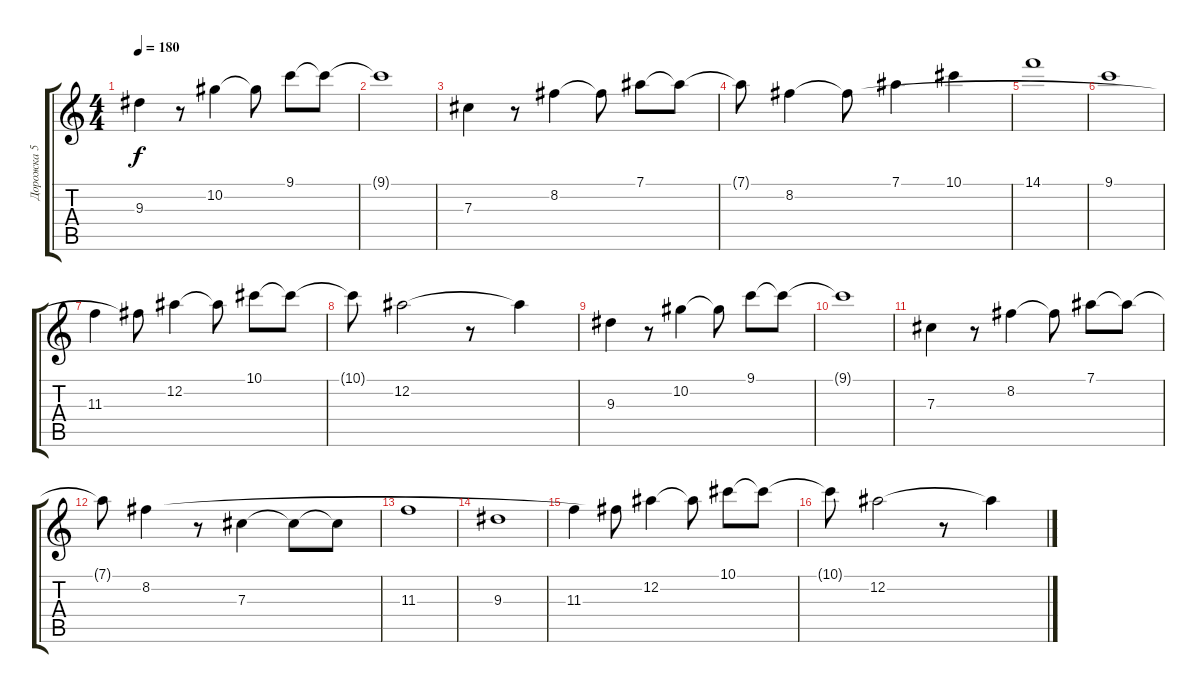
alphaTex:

\track ("Дорожка 5" "Дорожка 5") {instrument distortionguitar}
\staff {score tabs}
\tuning (Eb4 Bb3 Gb3 Db3 Ab2 Eb2) {hide}
\ts (4 4)
\tempo 180
\clef g2
\ks c
9.3.4{dy f} r.8 10.2.4 10.2{t}.8 9.1.8 9.1{t}.8 |
9.1{t}.1 |
7.3.4 r.8 8.2.4 8.2{t}.8 7.1.8 7.1{t}.8 |
7.1{t}.8 8.2.4 8.2{t}.8 7.1.4 10.1.4 |
14.1.1 |
9.1.1 |
11.3.4 8.2{t}.8 12.2.4 12.2{t}.8 10.1.8 10.1{t}.8 |
10.1{t}.8 12.2.2 r.8 12.2{t}.4 |
9.3.4 r.8 10.2.4 10.2{t}.8 9.1.8 9.1{t}.8 |
9.1{t}.1 |
7.3.4 r.8 8.2.4 8.2{t}.8 7.1.8 7.1{t}.8 |
7.1{t}.8 8.2.4 r.8 7.3.4 7.3{t}.8 7.3{t}.8 |
11.3.1 |
9.3.1 |
11.3.4 8.2{t}.8 12.2.4 12.2{t}.8 10.1.8 10.1{t}.8 |
10.1{t}.8 12.2.2 r.8 12.2{t}.4
